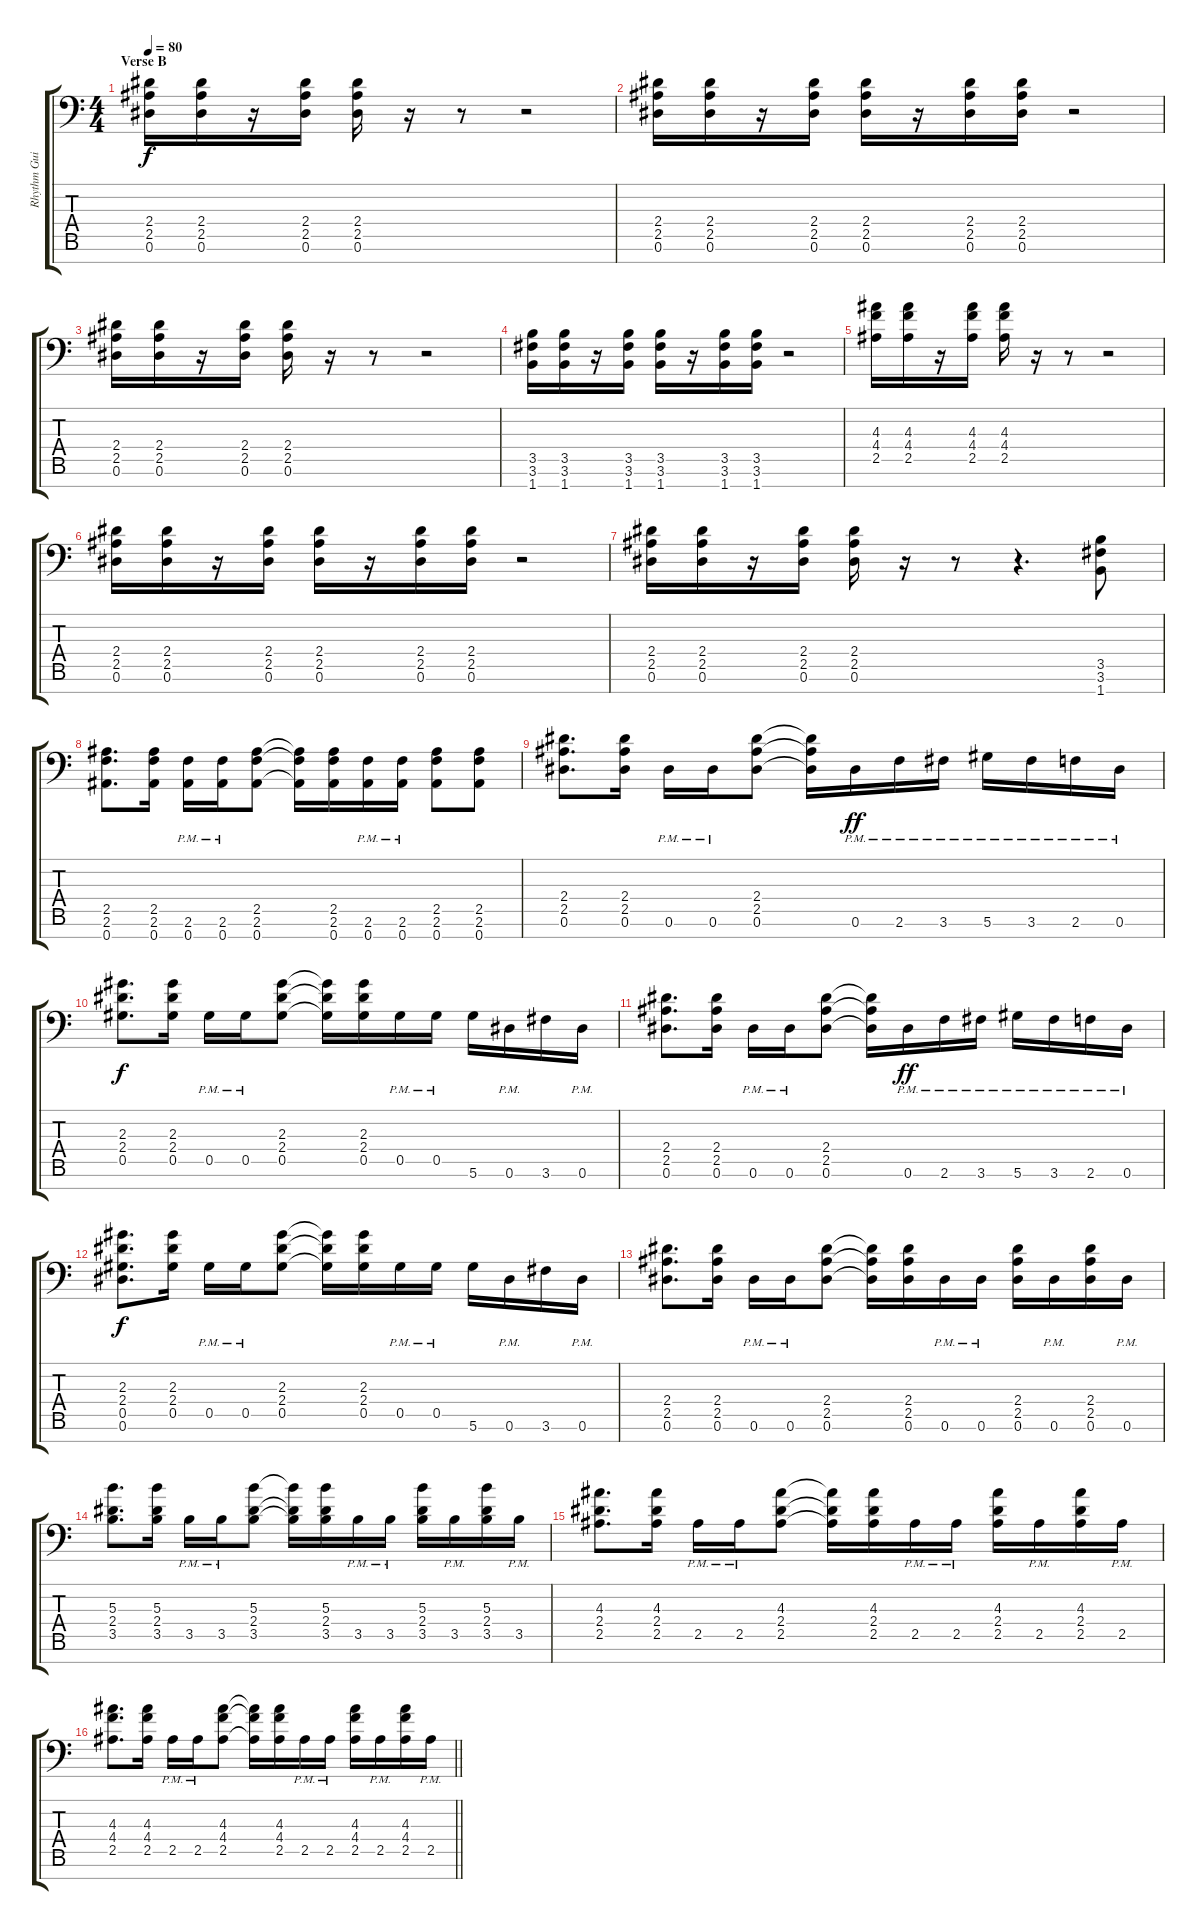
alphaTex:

\track ("Rhythm Guitar" "Rhythm Gui") {instrument distortionguitar}
\staff {score tabs}
\tuning (Eb4 Bb3 Gb3 Db3 Ab2 Eb2 Bb1) {hide}
\ts (4 4)
\section ("" "Verse B")
\tempo 80
\clef f4
\ks c
(2.4 2.5 0.6).16{dy f} (2.4 2.5 0.6).16 r.16 (2.4 2.5 0.6).16 (2.4 2.5 0.6).16 r.16 r.8 r.2 |
(2.4 2.5 0.6).16 (2.4 2.5 0.6).16 r.16 (2.4 2.5 0.6).16 (2.4 2.5 0.6).16 r.16 (2.4 2.5 0.6).16 (2.4 2.5 0.6).16 r.2 |
(2.4 2.5 0.6).16 (2.4 2.5 0.6).16 r.16 (2.4 2.5 0.6).16 (2.4 2.5 0.6).16 r.16 r.8 r.2 |
(3.5 3.6 1.7).16 (3.5 3.6 1.7).16 r.16 (3.5 3.6 1.7).16 (3.5 3.6 1.7).16 r.16 (3.5 3.6 1.7).16 (3.5 3.6 1.7).16 r.2 |
(4.3 4.4 2.5).16 (4.3 4.4 2.5).16 r.16 (4.3 4.4 2.5).16 (4.3 4.4 2.5).16 r.16 r.8 r.2 |
(2.4 2.5 0.6).16 (2.4 2.5 0.6).16 r.16 (2.4 2.5 0.6).16 (2.4 2.5 0.6).16 r.16 (2.4 2.5 0.6).16 (2.4 2.5 0.6).16 r.2 |
(2.4 2.5 0.6).16 (2.4 2.5 0.6).16 r.16 (2.4 2.5 0.6).16 (2.4 2.5 0.6).16 r.16 r.8 r.4{d} (3.5 3.6 1.7).8 |
(2.5 2.6 0.7).8{d} (2.5 2.6 0.7).16 (2.6{pm} 0.7{pm}).16 (2.6{pm} 0.7{pm}).16 (2.5 2.6 0.7).8 (2.5{t} 2.6{t} 0.7{t}).16 (2.5 2.6 0.7).16 (2.6{pm} 0.7{pm}).16 (2.6{pm} 0.7{pm}).16 (2.5 2.6 0.7).8 (2.5 2.6 0.7).8 |
(2.4 2.5 0.6).8{d} (2.4 2.5 0.6).16 0.6{pm}.16 0.6{pm}.16 (2.4 2.5 0.6).8 (2.4{t} 2.5{t} 0.6{t}).16 0.6{pm}.16{dy ff} 2.6{pm}.16 3.6{pm}.16 5.6{pm}.16 3.6{pm}.16 2.6{pm}.16 0.6{pm}.16 |
(2.3 2.4 0.5).8{d dy f} (2.3 2.4 0.5).16 0.5{pm}.16 0.5{pm}.16 (2.3 2.4 0.5).8 (2.3{t} 2.4{t} 0.5{t}).16 (2.3 2.4 0.5).16 0.5{pm}.16 0.5{pm}.16 5.6.16 0.6{pm}.16 3.6.16 0.6{pm}.16 |
(2.4 2.5 0.6).8{d} (2.4 2.5 0.6).16 0.6{pm}.16 0.6{pm}.16 (2.4 2.5 0.6).8 (2.4{t} 2.5{t} 0.6{t}).16 0.6{pm}.16{dy ff} 2.6{pm}.16 3.6{pm}.16 5.6{pm}.16 3.6{pm}.16 2.6{pm}.16 0.6{pm}.16 |
(2.3 2.4 0.5 0.6).8{d dy f} (2.3 2.4 0.5).16 0.5{pm}.16 0.5{pm}.16 (2.3 2.4 0.5).8 (2.3{t} 2.4{t} 0.5{t}).16 (2.3 2.4 0.5).16 0.5{pm}.16 0.5{pm}.16 5.6.16 0.6{pm}.16 3.6.16 0.6{pm}.16 |
(2.4 2.5 0.6).8{d} (2.4 2.5 0.6).16 0.6{pm}.16 0.6{pm}.16 (2.4 2.5 0.6).8 (2.4{t} 2.5{t} 0.6{t}).16 (2.4 2.5 0.6).16 0.6{pm}.16 0.6{pm}.16 (2.4 2.5 0.6).16 0.6{pm}.16 (2.4 2.5 0.6).16 0.6{pm}.16 |
(5.3 2.4 3.5).8{d} (5.3 2.4 3.5).16 3.5{pm}.16 3.5{pm}.16 (5.3 2.4 3.5).8 (5.3{t} 2.4{t} 3.5{t}).16 (5.3 2.4 3.5).16 3.5{pm}.16 3.5{pm}.16 (5.3 2.4 3.5).16 3.5{pm}.16 (5.3 2.4 3.5).16 3.5{pm}.16 |
(4.3 2.4 2.5).8{d} (4.3 2.4 2.5).16 2.5{pm}.16 2.5{pm}.16 (4.3 2.4 2.5).8 (4.3{t} 2.4{t} 2.5{t}).16 (4.3 2.4 2.5).16 2.5{pm}.16 2.5{pm}.16 (4.3 2.4 2.5).16 2.5{pm}.16 (4.3 2.4 2.5).16 2.5{pm}.16 |
\barLineRight lightlight
(4.3 4.4 2.5).8{d} (4.3 4.4 2.5).16 2.5{pm}.16 2.5{pm}.16 (4.3 4.4 2.5).8 (4.3{t} 4.4{t} 2.5{t}).16 (4.3 4.4 2.5).16 2.5{pm}.16 2.5{pm}.16 (4.3 4.4 2.5).16 2.5{pm}.16 (4.3 4.4 2.5).16 2.5{pm}.16
